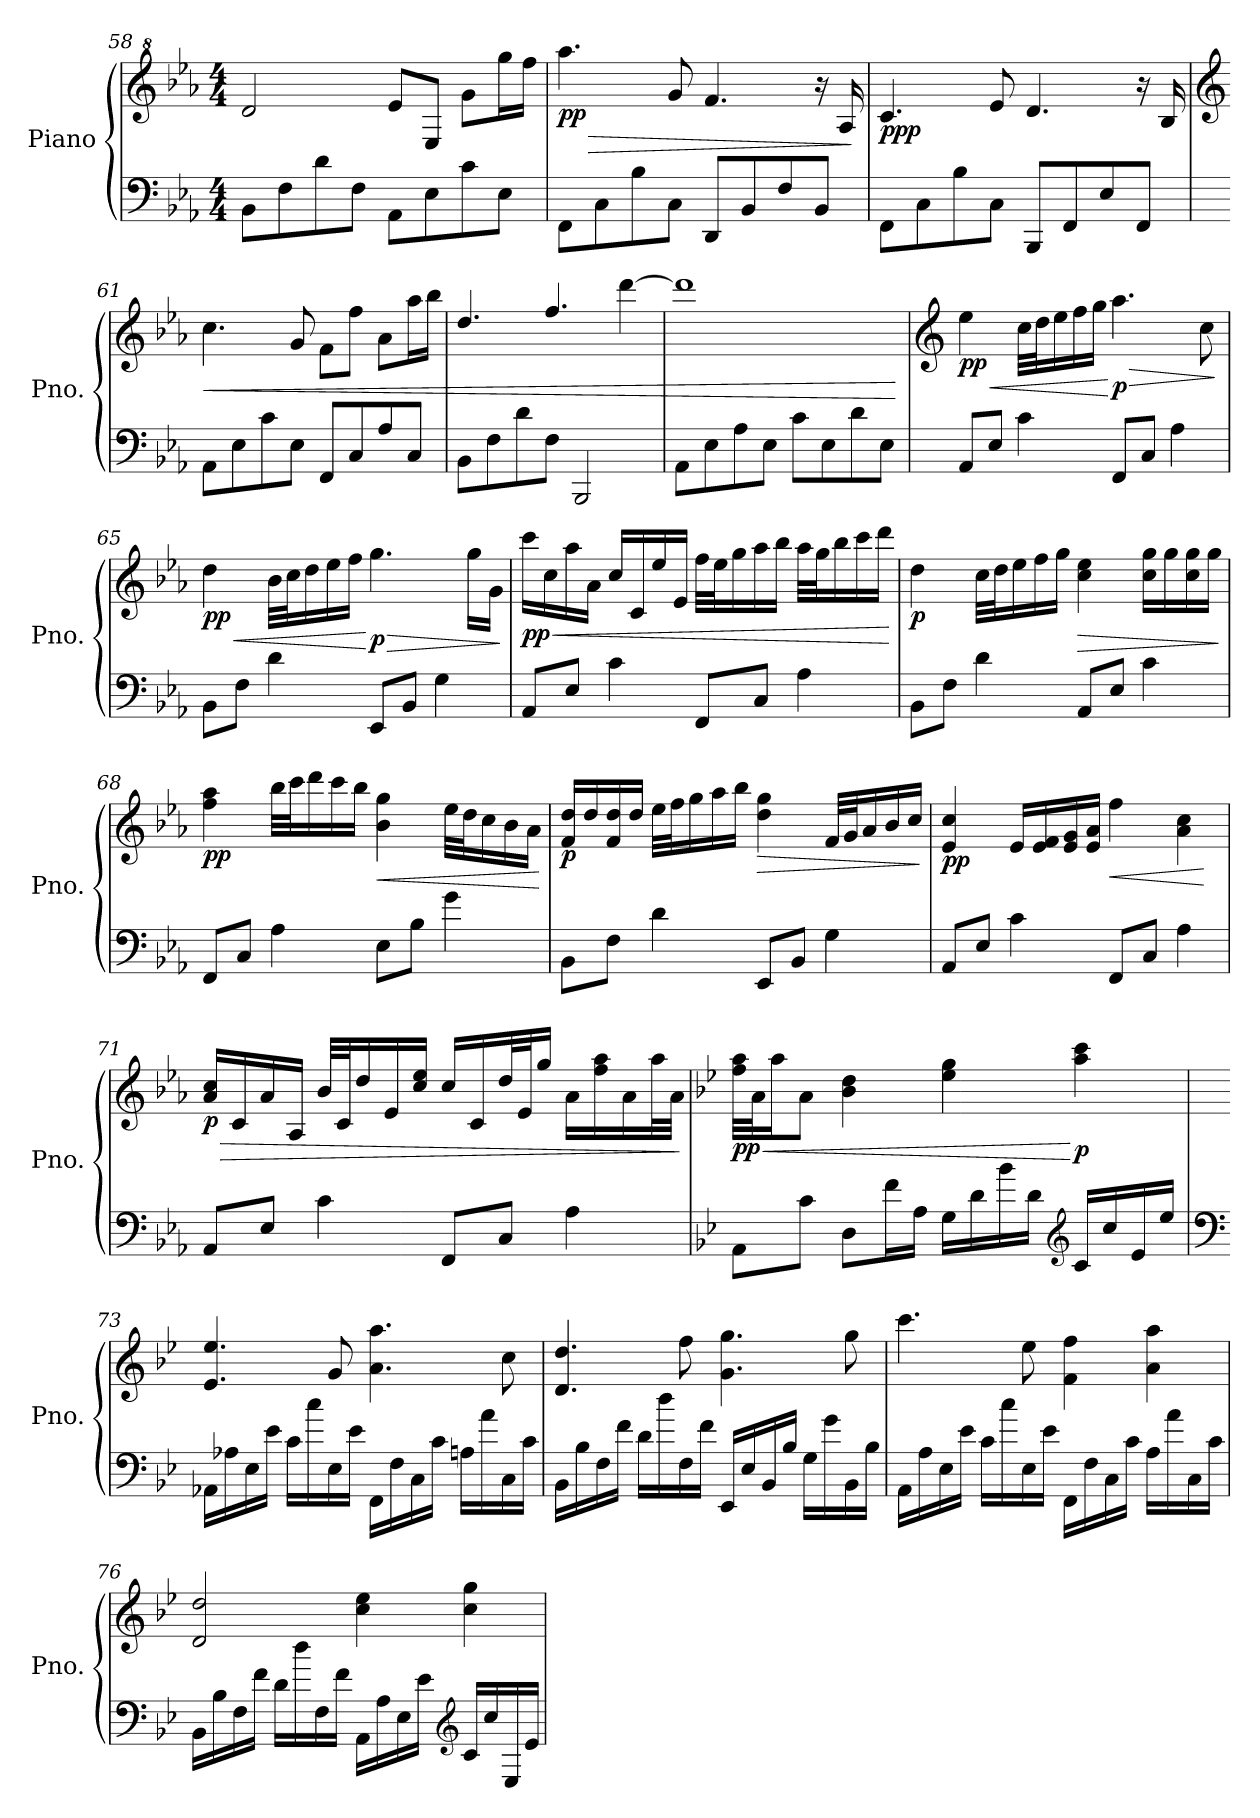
**kern	**kern	**dynam
*part1	*part1	*part1
*staff2	*staff1	*staff1/2
*I"Piano	*	*
*I'Pno.	*	*
!!LO:LB:g=z
*clefF4	*clefG^2	*
*k[b-e-a-]	*k[b-e-a-]	*
*M4/4	*M4/4	*
=58	=58	=58
8BB-\L	2dd/	.
8F\	.	.
8d\	.	.
8F\J	.	.
8AA-\L	8ee-/L	.
8E-\	8e-/J	.
8c\	8gg\L	.
8E-\J	16ggg\L	.
.	16fff\JJ	.
=59	=59	=59
*	*MM72	*
!	!	!LO:HP:b
!	!	!LO:DY:n=1:b
8FF\L	4.aaa-\	> pp
8C\	.	.
8B-\	.	.
8C\J	8gg/	.
8DD/L	4.ff/	.
8BB-/	.	.
8F/	.	.
8BB-/J	16r	.
.	16a-/	.
.	.	]
=60	=60	=60
!	!	!LO:DY:b
8FF\L	4.cc/	ppp
8C\	.	.
8B-\	.	.
8C\J	8ee-/	.
8BBB-/L	4.dd/	.
8FF/	.	.
8E-/	.	.
8FF/J	16r	.
.	16b-/	.
=61	=61	=61
*	*clefG2	*
!	!	!LO:HP:b
8AA-\L	4.cc\	<
8E-\	.	.
8c\	.	.
8E-\J	8g/	.
8FF/L	8f\L	.
8C/	8ff\J	.
8A-/	8a-\L	.
8C/J	16aa-\L	.
.	16bb-\JJ	.
!!LO:LB:g=z
=62	=62	=62
8BB-\L	4.dd/	.
8F\	.	.
8d\	.	.
8F\J	4.ff/	.
2BBB-/	.	.
.	[4ddd\	.
=63	=63	=63
*	*^	*
8AA-\L	1ddd]	2ryy	.
8E-\	.	.	.
8A-\	.	.	.
8E-\J	.	.	.
*	*MM70	*	*
8c\L	.	2ryy	.
8E-\	.	.	.
8d\	.	.	.
8E-\J	.	.	.
.	.	.	[
*	*v	*v	*
=64	=64	=64
*	*clefG2	*
*	*^	*
!	!	!	!LO:HP:b
!	!	!	!LO:DY:n=1:b
*	*v	*v	*
8AA-/L	4ee-\	< pp
8E-/J	.	.
4c\	32cc\LLL	.
.	32dd\J	.
.	16ee-\	.
.	16ff\	.
.	16gg\JJ	.
!	!	!LO:HP:n=1:b
!	!	!LO:DY:n=2:b
8FF/L	4.aa-\	[ > p
8C/J	.	.
4A-\	.	.
.	8cc\	.
.	.	]
=65	=65	=65
!	!	!LO:HP:b
!	!	!LO:DY:n=1:b
8BB-\L	4dd\	< pp
8F\J	.	.
4d\	32b-\LLL	.
.	32cc\J	.
.	16dd\	.
.	16ee-\	.
.	16ff\JJ	.
!	!	!LO:HP:n=1:b
!	!	!LO:DY:n=2:b
8EE-/L	4.gg\	[ > p
8BB-/J	.	.
4G\	.	.
.	16gg\LL	.
.	16g\JJ	.
.	.	]
!!LO:PB:g=z
=66	=66	=66
!	!	!LO:HP:b
!	!	!LO:DY:n=1:b
8AA-/L	16ccc\LL	< pp
.	16cc\	.
8E-/J	16aa-\	.
.	16a-\JJ	.
4c\	16cc/LL	.
.	16c/	.
.	16ee-/	.
.	16e-/JJ	.
8FF/L	32ff\LLL	.
.	32ee-\J	.
.	16gg\	.
8C/J	16aa-\	.
.	16bb-\JJ	.
4A-\	32aa-\LLL	.
.	32gg\J	.
.	16bb-\	.
.	16ccc\	.
.	16ddd\JJ	.
.	.	[
=67	=67	=67
!	!	!LO:DY:b
8BB-\L	4dd\	p
8F\J	.	.
4d\	32cc\LLL	.
.	32dd\J	.
.	16ee-\	.
.	16ff\	.
.	16gg\JJ	.
!	!	!LO:HP:b
8AA-/L	4cc\ 4ee-\	>
8E-/J	.	.
4c\	16cc\ 16gg\LL	.
.	16gg\	.
.	16cc\ 16gg\	.
.	16gg\JJ	.
.	.	]
!!LO:LB:g=z
=68	=68	=68
!	!	!LO:DY:b
8FF/L	4ff\ 4aa-\	pp
8C/J	.	.
4A-\	32bb-\LLL	.
.	32ccc\J	.
.	16ddd\	.
.	16ccc\	.
.	16bb-\JJ	.
!	!	!LO:HP:b
8E-\L	4b-\ 4gg\	<
8B-\J	.	.
4g\	32ee-\LLL	.
.	32dd\J	.
.	16cc\	.
.	16b-\	.
.	16a-\JJ	.
.	.	[
=69	=69	=69
!	!	!LO:DY:b
8BB-\L	16f/ 16dd/LL	p
.	16dd/	.
8F\J	16f/ 16dd/	.
.	16dd/JJ	.
4d\	32ee-\LLL	.
.	32ff\J	.
.	16gg\	.
.	16aa-\	.
.	16bb-\JJ	.
!	!	!LO:HP:b
8EE-/L	4dd\ 4gg\	>
8BB-/J	.	.
4G\	32f/LLL	.
.	32g/J	.
.	16a-/	.
.	16b-/	.
.	16cc/JJ	.
.	.	]
=70	=70	=70
!	!	!LO:DY:b
8AA-/L	4e-/ 4cc/	pp
8E-/J	.	.
4c\	16e-/LL	.
.	16e-/ 16f/	.
.	16e-/ 16g/	.
.	16e-/ 16a-/JJ	.
!	!	!LO:HP:b
8FF/L	4ff\	<
8C/J	.	.
4A-\	4a-\ 4cc\	.
.	.	[
!!LO:LB:g=z
=71	=71	=71
!	!	!LO:HP:b
!	!	!LO:DY:n=1:b
8AA-/L	16a-/ 16cc/LL	> p
.	16c/	.
8E-/J	16a-/	.
.	16A-/JJ	.
4c\	32b-/LLL	.
.	32c/J	.
.	16dd/	.
.	16e-/	.
.	16cc/ 16ee-/JJ	.
8FF/L	16cc/LL	.
.	16c/	.
8C/J	32dd/L	.
.	32e-/J	.
.	16gg/JJ	.
4A-\	16a-\LL	.
.	16ff\ 16aa-\	.
.	16a-\	.
.	32aa-\L	.
.	32a-\JJJ	.
.	.	]
=72	=72	=72
*k[b-e-]	*k[b-e-]	*
!	!	!LO:HP:b
!	!	!LO:DY:n=1:b
8AA\L	32ff\ 32aa\LLL	< pp
.	32a\J	.
.	16aa\J	.
8c\J	8a\J	.
8D\L	4b-\ 4dd\	.
16f\L	.	.
16A\JJ	.	.
16G\LL	4ee-\ 4gg\	.
16d\	.	.
16b-\	.	.
16d\JJ	.	.
*clefG2	*	*
*	*MM71	*
!	!	!LO:DY:n=2:b
16c/LL	4aa\ 4ccc\	[ p
16cc/	.	.
16e-/	.	.
16ee-/JJ	.	.
!!LO:LB:g=z
=73	=73	=73
*clefF4	*	*
16AA-X\LL	4.e-/ 4.ee-/	.
16A-X\	.	.
16E-\	.	.
16e-\JJ	.	.
16c\LL	.	.
16cc\	.	.
16E-\	8g/	.
16e-\JJ	.	.
16FF\LL	4.a\ 4.aa\	.
16F\	.	.
16C\	.	.
16c\JJ	.	.
16An\LL	.	.
16a\	.	.
16C\	8cc\	.
16c\JJ	.	.
=74	=74	=74
16BB-\LL	4.d/ 4.dd/	.
16B-\	.	.
16F\	.	.
16f\JJ	.	.
16d\LL	.	.
16dd\	.	.
16F\	8ff\	.
16f\JJ	.	.
16EE-/LL	4.g\ 4.gg\	.
16E-/	.	.
16BB-/	.	.
16B-/JJ	.	.
16G\LL	.	.
16g\	.	.
16BB-\	8gg\	.
16B-\JJ	.	.
!!LO:LB:g=z
=75	=75	=75
16AA\LL	4.ccc\	.
16A\	.	.
16E-\	.	.
16e-\JJ	.	.
16c\LL	.	.
16cc\	.	.
16E-\	8ee-\	.
16e-\JJ	.	.
16FF\LL	4f\ 4ff\	.
16F\	.	.
16C\	.	.
16c\JJ	.	.
16A\LL	4a\ 4aa\	.
16a\	.	.
16C\	.	.
16c\JJ	.	.
=76	=76	=76
16BB-\LL	2d/ 2dd/	.
16B-\	.	.
16F\	.	.
16f\JJ	.	.
16d\LL	.	.
16dd\	.	.
16F\	.	.
16f\JJ	.	.
16AA\LL	4cc\ 4ee-\	.
16A\	.	.
16E-\	.	.
16e-\JJ	.	.
*clefG2	*	*
16c/LL	4cc\ 4gg\	.
16cc/	.	.
16E-/	.	.
16e-/JJ	.	.
=	=	=
*-	*-	*-
